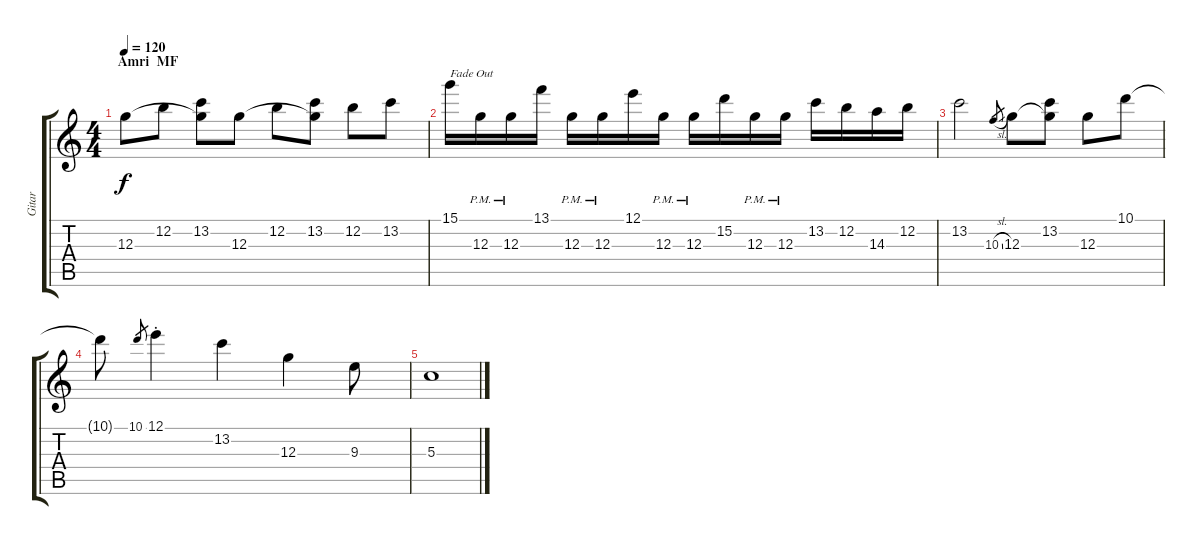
\track ("Gitar" "Gitar") {instrument electricguitarjazz}
\staff {score tabs}
\tuning (E4 B3 G3 D3 A2 E2) {hide}
\ts (4 4)
\section ("" "Amri  MF")
\tempo 120
\clef g2
\ks c
12.3.8{dy f} 12.2.8 (13.2 12.3{t}).8 12.3.8 12.2.8 (13.2 12.3{t}).8 12.2.8 13.2.8 |
15.1.16{txt "Fade Out"} 12.3{pm}.16 12.3{pm}.16 13.1.16 12.3{pm}.16 12.3{pm}.16 12.1.16 12.3{pm}.16 12.3{pm}.16 15.2.16 12.3{pm}.16 12.3{pm}.16 13.2.16 12.2.16 14.3.16 12.2.16 |
13.2.2 10.3{sl}.8{gr} 12.3.8 (13.2 12.3{t}).8 12.3.8 10.1.8 |
\section ("" "")
10.1{t}.8 10.1.8{gr} 12.1{st}.4 13.2.4 12.3.4 9.3.8 |
5.3.1
